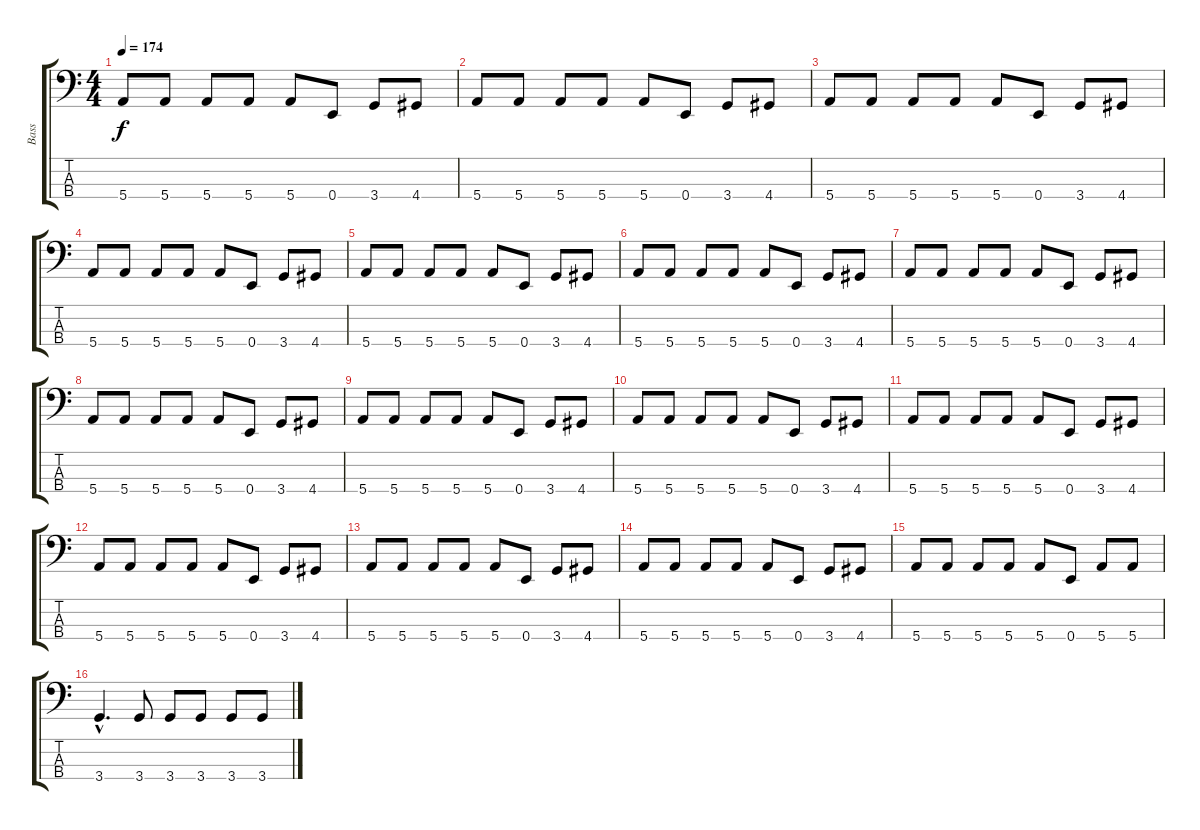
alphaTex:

\track ("Bass" "Bass") {instrument electricbassfinger}
\staff {score tabs}
\tuning (G2 D2 A1 E1) {hide}
\ts (4 4)
\tempo 174
\clef f4
\ks c
5.4.8{dy f} 5.4.8 5.4.8 5.4.8 5.4.8 0.4.8 3.4.8 4.4.8 |
5.4.8 5.4.8 5.4.8 5.4.8 5.4.8 0.4.8 3.4.8 4.4.8 |
5.4.8 5.4.8 5.4.8 5.4.8 5.4.8 0.4.8 3.4.8 4.4.8 |
5.4.8 5.4.8 5.4.8 5.4.8 5.4.8 0.4.8 3.4.8 4.4.8 |
5.4.8 5.4.8 5.4.8 5.4.8 5.4.8 0.4.8 3.4.8 4.4.8 |
5.4.8 5.4.8 5.4.8 5.4.8 5.4.8 0.4.8 3.4.8 4.4.8 |
5.4.8 5.4.8 5.4.8 5.4.8 5.4.8 0.4.8 3.4.8 4.4.8 |
5.4.8 5.4.8 5.4.8 5.4.8 5.4.8 0.4.8 3.4.8 4.4.8 |
5.4.8 5.4.8 5.4.8 5.4.8 5.4.8 0.4.8 3.4.8 4.4.8 |
5.4.8 5.4.8 5.4.8 5.4.8 5.4.8 0.4.8 3.4.8 4.4.8 |
5.4.8 5.4.8 5.4.8 5.4.8 5.4.8 0.4.8 3.4.8 4.4.8 |
5.4.8 5.4.8 5.4.8 5.4.8 5.4.8 0.4.8 3.4.8 4.4.8 |
5.4.8 5.4.8 5.4.8 5.4.8 5.4.8 0.4.8 3.4.8 4.4.8 |
5.4.8 5.4.8 5.4.8 5.4.8 5.4.8 0.4.8 3.4.8 4.4.8 |
5.4.8 5.4.8 5.4.8 5.4.8 5.4.8 0.4.8 5.4.8 5.4.8 |
3.4{hac}.4{d} 3.4.8 3.4.8 3.4.8 3.4.8 3.4.8
